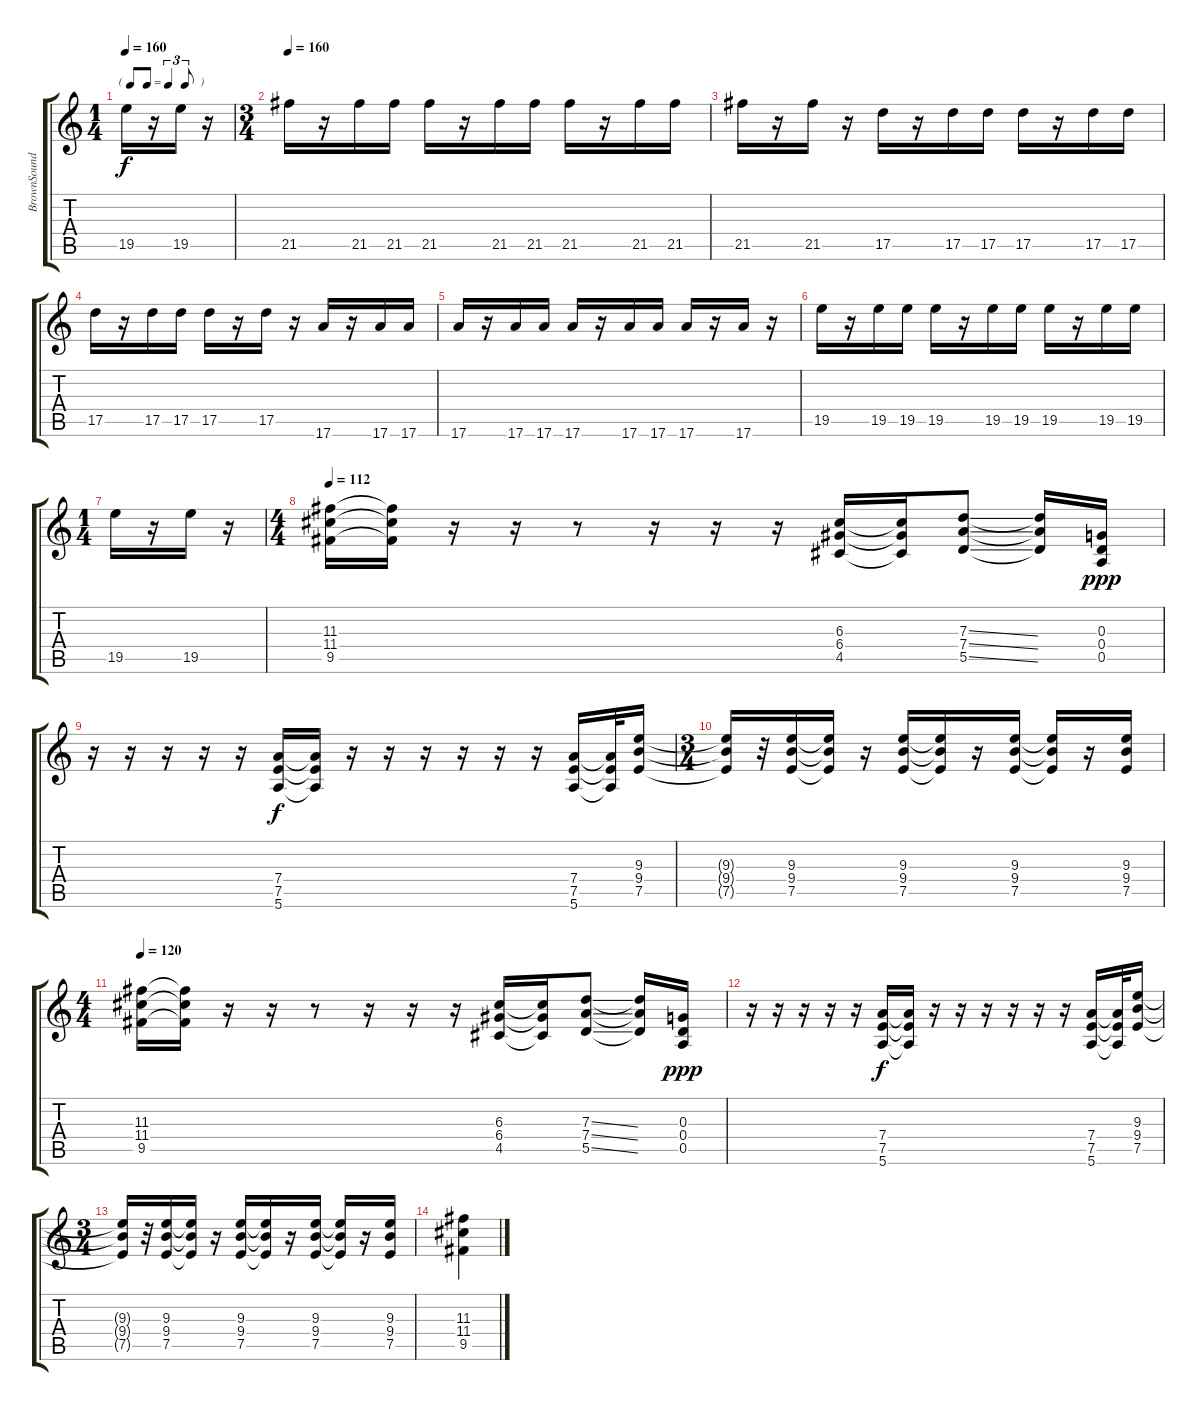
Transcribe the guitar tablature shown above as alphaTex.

\track ("BrownSound        gtr 2" "BrownSound") {instrument distortionguitar}
\staff {score tabs}
\tuning (E4 B3 G3 D3 A2 E2) {hide}
\ts (1 4)
\tf triplet8th
\tempo 160
\clef g2
\ks c
19.5.16{dy f} r.16 19.5.16 r.16 |
\ts (3 4)
\tempo 160
21.5.16{volume 12 instrument electricguitarmuted} r.16 21.5.16 21.5.16 21.5.16 r.16 21.5.16 21.5.16 21.5.16 r.16 21.5.16 21.5.16 |
21.5.16 r.16 21.5.16 r.16 17.5.16 r.16 17.5.16 17.5.16 17.5.16 r.16 17.5.16 17.5.16 |
17.5.16 r.16 17.5.16 17.5.16 17.5.16 r.16 17.5.16 r.16 17.6.16 r.16 17.6.16 17.6.16 |
17.6.16 r.16 17.6.16 17.6.16 17.6.16 r.16 17.6.16 17.6.16 17.6.16 r.16 17.6.16 r.16 |
19.5.16 r.16 19.5.16 19.5.16 19.5.16 r.16 19.5.16 19.5.16 19.5.16 r.16 19.5.16 19.5.16 |
\ts (1 4)
19.5.16 r.16 19.5.16 r.16 |
\ts (4 4)
\tempo 120
\tempo 112
(11.3 11.4 9.5).16{instrument distortionguitar} (11.3{t} 11.4{t} 9.5{t}).16 r.16 r.16 r.8 r.16 r.16 r.16 (6.3 6.4 4.5).16 (6.3{t} 6.4{t} 4.5{t}).16 (7.3{ss} 7.4{ss} 5.5{ss}).8 (7.3{t} 7.4{t} 5.5{t}).16 (0.3 0.4 0.5).16{dy ppp} |
r.16 r.16 r.16 r.16 r.16 (7.4 7.5 5.6).16{dy f} (7.4{t} 7.5{t} 5.6{t}).16 r.16 r.16 r.16 r.16 r.16 r.16 (7.4 7.5 5.6).16 (7.4{t} 7.5{t} 5.6{t}).32 (9.3 9.4 7.5).16 |
\ts (3 4)
(9.3{t} 9.4{t} 7.5{t}).16 r.32 (9.3 9.4 7.5).16 (9.3{t} 9.4{t} 7.5{t}).16 r.16 (9.3 9.4 7.5).16 (9.3{t} 9.4{t} 7.5{t}).16 r.16 (9.3 9.4 7.5).16 (9.3{t} 9.4{t} 7.5{t}).16 r.16 (9.3 9.4 7.5).16 |
\ts (4 4)
\tempo 120
(11.3 11.4 9.5).16 (11.3{t} 11.4{t} 9.5{t}).16 r.16 r.16 r.8 r.16 r.16 r.16 (6.3 6.4 4.5).16 (6.3{t} 6.4{t} 4.5{t}).16 (7.3{ss} 7.4{ss} 5.5{ss}).8 (7.3{t} 7.4{t} 5.5{t}).16 (0.3 0.4 0.5).16{dy ppp} |
r.16 r.16 r.16 r.16 r.16 (7.4 7.5 5.6).16{dy f} (7.4{t} 7.5{t} 5.6{t}).16 r.16 r.16 r.16 r.16 r.16 r.16 (7.4 7.5 5.6).16 (7.4{t} 7.5{t} 5.6{t}).32 (9.3 9.4 7.5).16 |
\ts (3 4)
(9.3{t} 9.4{t} 7.5{t}).16 r.32 (9.3 9.4 7.5).16 (9.3{t} 9.4{t} 7.5{t}).16 r.16 (9.3 9.4 7.5).16 (9.3{t} 9.4{t} 7.5{t}).16 r.16 (9.3 9.4 7.5).16 (9.3{t} 9.4{t} 7.5{t}).16 r.16 (9.3 9.4 7.5).16 |
(11.3 11.4 9.5).4
